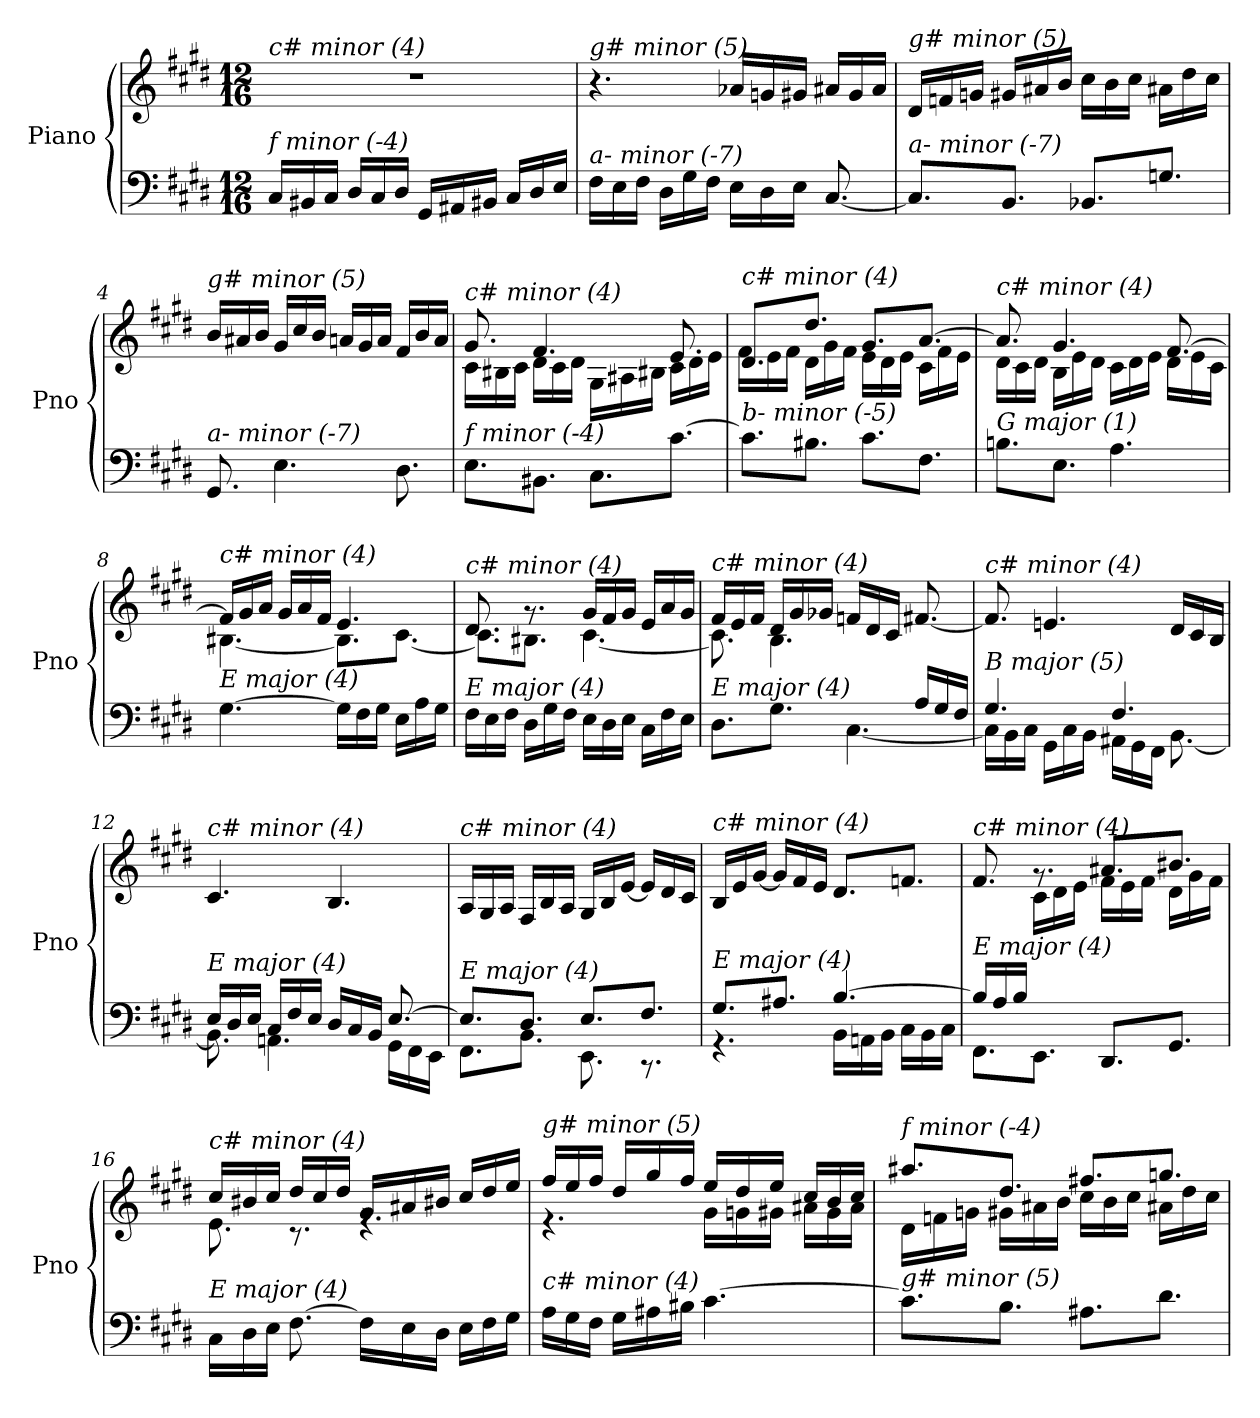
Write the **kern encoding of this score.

**kern	**kern
*part1	*part1
*staff2	*staff1
*I"Piano	*
*I'Pno	*
*clefF4	*clefG2
*k[f#c#g#d#]	*k[f#c#g#d#]
*M12/16	*M12/16
=1	=1
!	!LO:TX:i:t=c# minor (4)
!LO:TX:i:t=f minor (-4)	!
16C#/LL	2.r
16BB#X/	.
16C#/JJ	.
16D#/LL	.
16C#/	.
16D#/JJ	.
16GG#/LL	.
16AA#X/	.
16BB#X/JJ	.
16C#/LL	.
16D#/	.
16E/JJ	.
=2	=2
!	!LO:TX:i:t=g# minor (5)
!LO:TX:i:t=a- minor (-7)	!
16F#\LL	4.r
16E\	.
16F#\JJ	.
16D#\LL	.
16G#\	.
16F#\JJ	.
16E\LL	16a-Xi/LL
16D#\	16gnj/
16E\JJ	16g#/JJ
[8.C#/	16a#X/LL
.	16g#/
.	16a#/JJ
=3	=3
!	!LO:TX:i:t=g# minor (5)
!LO:TX:i:t=a- minor (-7)	!
8.C#/L]	16d#/LL
.	16fnj/
.	16gnj/JJ
8.BB/J	16g#/LL
.	16a#X/
.	16b/JJ
8.BB-Xj/L	16cc#\LL
.	16b\
.	16cc#\JJ
8.Gnj/J	16a#X\LL
.	16dd#\
.	16cc#\JJ
!!LO:LB:g=z
=4	=4
!	!LO:TX:i:t=g# minor (5)
!LO:TX:i:t=a- minor (-7)	!
8.GG#/	16b/LL
.	16a#X/
.	16b/JJ
4.E\	16g#/LL
.	16cc#/
.	16b/JJ
.	16an/LL
.	16g#/
.	16a/JJ
8.D#\	16f#/LL
.	16b/
.	16a/JJ
=5	=5
*	*^
!	!LO:TX:i:t=c# minor (4)	!
!LO:TX:i:t=f minor (-4)	!	!
8.E\L	8.g#/	16c#\LL
.	.	16B#X\
.	.	16c#\JJ
8.BB#X\J	4.f#/	16d#\LL
.	.	16c#\
.	.	16d#\JJ
8.C#\L	.	16G#\LL
.	.	16A#X\
.	.	16B#X\JJ
[8.c#\J	8.e/	16c#\LL
.	.	16d#\
.	.	16e\JJ
=6	=6	=6
!	!LO:TX:i:t=c# minor (4)	!
!LO:TX:i:t=b- minor (-5)	!	!
8.c#\L]	8.d#/L	16f#\LL
.	.	16e\
.	.	16f#\JJ
8.B#X\J	8.dd#/J	16d#\LL
.	.	16g#\
.	.	16f#\JJ
8.c#\L	8.g#/L	16e\LL
.	.	16d#\
.	.	16e\JJ
8.F#\J	[8.a/J	16c#\LL
.	.	16f#\
.	.	16e\JJ
!!LO:LB:g=z	!!
=7	=7	=7
!	!LO:TX:i:t=c# minor (4)	!
!LO:TX:i:t=G major (1)	!	!
8.Bn\L	8.a/]	16d#\LL
.	.	16c#\
.	.	16d#\JJ
8.E\J	4.g#/	16B\LL
.	.	16e\
.	.	16d#\JJ
4.A\	.	16c#\LL
.	.	16d#\
.	.	16e\JJ
.	[8.f#/	16d#\LL
.	.	16e\
.	.	16c#\JJ
=8	=8	=8
!	!LO:TX:i:t=c# minor (4)	!
!LO:TX:i:t=E major (4)	!	!
[4.G#\	16f#/LL]	[4.B#X\
.	16g#/	.
.	16a/JJ	.
.	16g#/LL	.
.	16a/	.
.	16f#/JJ	.
16G#\LL]	4.e/	8.B#\L]
16F#\	.	.
16G#\JJ	.	.
16E\LL	.	[8.c#\J
16A\	.	.
16G#\JJ	.	.
=9	=9	=9
!	!LO:TX:i:t=c# minor (4)	!
!LO:TX:i:t=E major (4)	!	!
16F#\LL	8.d#/	8.c#\L]
16E\	.	.
16F#\JJ	.	.
16D#\LL	8.rg	8.B#X\J
16G#\	.	.
16F#\JJ	.	.
16E\LL	16g#/LL	[4.c#\
16D#\	16f#/	.
16E\JJ	16g#/JJ	.
16C#\LL	16e/LL	.
16F#\	16a/	.
16E\JJ	16g#/JJ	.
!!LO:LB:g=z	!!
=10	=10	=10
*^	*	*
!	!	!LO:TX:i:t=c# minor (4)	!
!LO:TX:i:t=E major (4)	!	!	!
2ryy	8.D#\L	16f#/LL	8.c#\]
.	.	16e/	.
.	.	16f#/JJ	.
.	8.G#\J	16d#/LL	4.B\
.	.	16g#/	.
.	.	16g-Xi/JJ	.
.	[4.C#\	16fnj/LL	.
.	.	16d#/	.
16ryy	.	16c#/JJ	.
16A/LL	.	[8.f#/	8.ryy
16G#/	.	.	.
16F#/JJ	.	.	.
*	*	*v	*v
=11	=11	=11
!	!	!LO:TX:i:t=c# minor (4)
!LO:TX:i:t=B major (5)	!	!
16C#\LL]	4.G#/	8.f#/]
16BB\	.	.
16C#\JJ	.	.
16GG#\LL	.	4.en/
16C#\	.	.
16BB\JJ	.	.
4.F#/	16AA#X\LL	.
.	16GG#\	.
.	16FF#\JJ	.
.	[8.BB\	16d#/LL
.	.	16c#/
.	.	16B/JJ
=12	=12	=12
!	!	!LO:TX:i:t=c# minor (4)
!LO:TX:i:t=E major (4)	!	!
16E/LL	8.BB\]	4.c#/
16D#/	.	.
16E/JJ	.	.
16C#/LL	4.AAn\	.
16F#/	.	.
16E/JJ	.	.
16D#/LL	.	4.B/
16C#/	.	.
16BB/JJ	.	.
[8.E/	16GG#\LL	.
.	16FF#\	.
.	16EE\JJ	.
!!LO:LB:g=z
=13	=13	=13
!	!	!LO:TX:i:t=c# minor (4)
!LO:TX:i:t=E major (4)	!	!
8.E/L]	8.FF#\L	16A/LL
.	.	16G#/
.	.	16A/JJ
8.D#/J	8.BB\J	16F#/LL
.	.	16B/
.	.	16A/JJ
8.E/L	8.EE\	16G#/LL
.	.	16B/
.	.	[16e/JJ
8.F#/J	8.r	16e/LL]
.	.	16d#/
.	.	16c#/JJ
=14	=14	=14
!	!	!LO:TX:i:t=c# minor (4)
!LO:TX:i:t=E major (4)	!	!
8.G#/L	4.r	16B/LL
.	.	16e/
.	.	[16g#/JJ
8.A#X/J	.	16g#/LL]
.	.	16f#/
.	.	16e/JJ
[4.B/	16BB\LL	8.d#/L
.	16AAn\	.
.	16BB\JJ	.
.	16C#\LL	8.fnj/J
.	16BB\	.
.	16C#\JJ	.
=15	=15	=15
*	*^	*^
*	*	*	*	*^
*	*	*	*	*	*^
!	!	!	!LO:TX:i:t=c# minor (4)	!	!	!
!LO:TX:i:t=E major (4)	!	!	!	!	!	!
4.ryy	16B/LL]	8.FF#\L	8.f#/	4.ryy	8.ryy	4.ryy
.	16A/	.	.	.	.	.
.	16B/JJ	.	.	.	.	.
.	8.ryy	8.EE\J	8.rg	.	16c#\LL	.
.	.	.	.	.	16d#\	.
.	.	.	.	.	16e\JJ	.
4.ryy	8.DD#/L	4.ryy	8.a#X/L	16f#\LL	4.ryy	4.ryy
.	.	.	.	16e\	.	.
.	.	.	.	16f#\JJ	.	.
.	8.GG#/J	.	8.b#X/J	16d#\LL	.	.
.	.	.	.	16g#\	.	.
.	.	.	.	16f#\JJ	.	.
*v	*v	*v	*	*	*	*
*	*	*v	*v	*v
!!LO:PB:g=z
=16	=16	=16
!	!LO:TX:i:t=c# minor (4)	!
!LO:TX:i:t=E major (4)	!	!
16C#\LL	16cc#/LL	8.e\
16D#\	16b#X/	.
16E\JJ	16cc#/JJ	.
[8.F#\	16dd#/LL	8.r
.	16cc#/	.
.	16dd#/JJ	.
16F#\LL]	16g#/LL	4.re
16E\	16a#X/	.
16D#\JJ	16b#X/JJ	.
16E\LL	16cc#/LL	.
16F#\	16dd#/	.
16G#\JJ	16ee/JJ	.
=17	=17	=17
!	!LO:TX:i:t=g# minor (5)	!
!LO:TX:i:t=c# minor (4)	!	!
16A\LL	16ff#/LL	4.r
16G#\	16ee/	.
16F#\JJ	16ff#/JJ	.
16G#\LL	16dd#/LL	.
16A#X\	16gg#/	.
16B#X\JJ	16ff#/JJ	.
[4.c#\	16ee/LL	16g#\LL
.	16dd#/	16gnj\
.	16ee/JJ	16g#\JJ
.	16cc#/LL	16a#X\LL
.	16b/	16g#\
.	16cc#/JJ	16a#\JJ
=18	=18	=18
!	!LO:TX:i:t=f minor (-4)	!
!LO:TX:i:t=g# minor (5)	!	!
8.c#\L]	8.aa#X/L	16d#\LL
.	.	16fnj\
.	.	16gnj\JJ
8.B\J	8.dd#/J	16g#\LL
.	.	16a#X\
.	.	16b\JJ
8.A#X\L	8.ff#Xj/L	16cc#\LL
.	.	16b\
.	.	16cc#\JJ
8.d#\J	8.ggnj/J	16a#X\LL
.	.	16dd#\
.	.	16cc#\JJ
*	*v	*v
=	=
*-	*-
